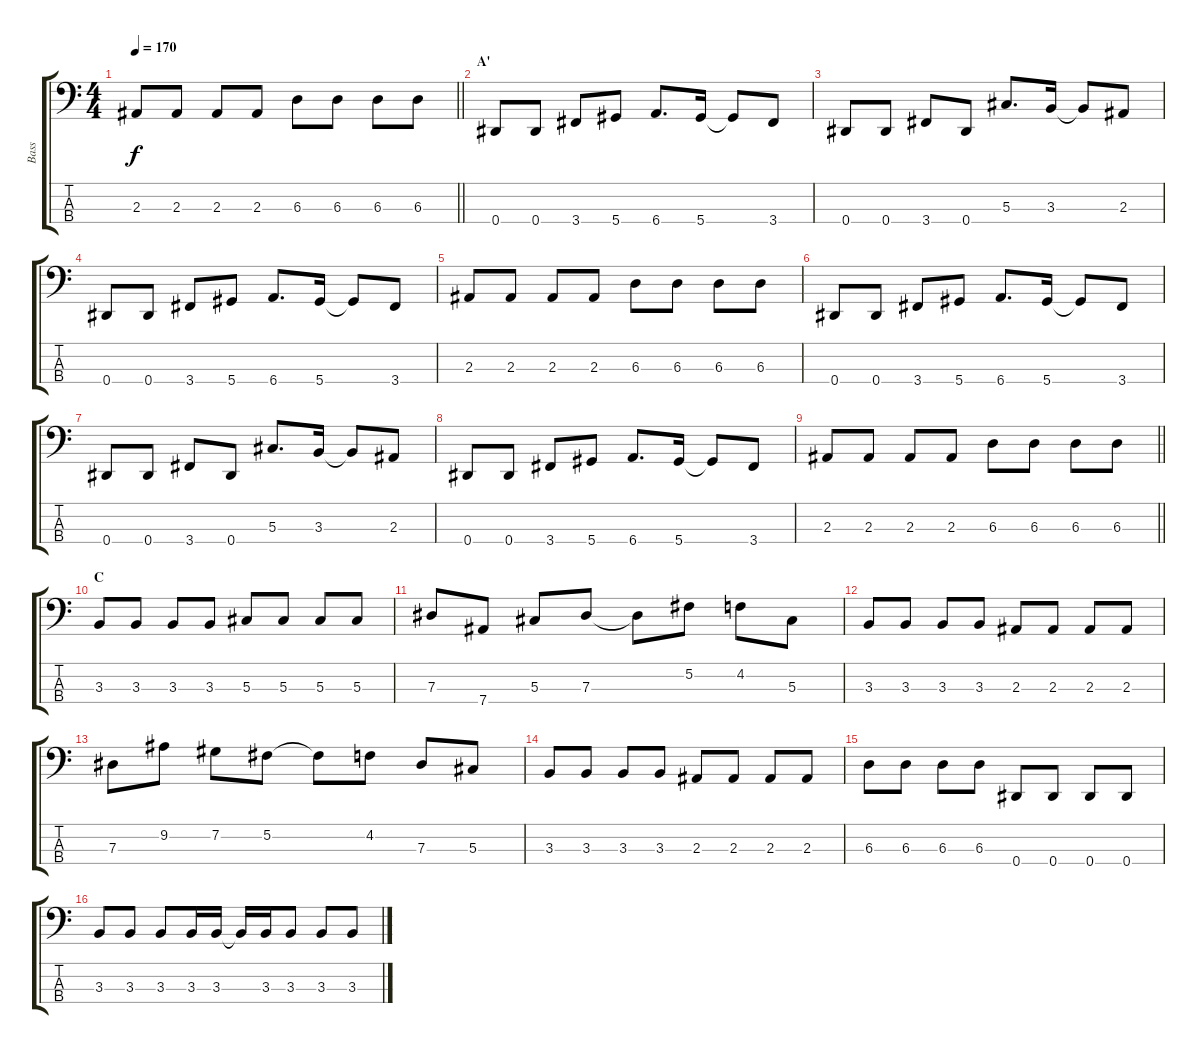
\track ("Bass" "Bass") {instrument electricbasspick}
\staff {score tabs}
\tuning (Gb2 Db2 Ab1 Eb1) {hide}
\ts (4 4)
\tempo 170
\clef f4
\barLineRight lightlight
\ks c
2.3.8{dy f} 2.3.8 2.3.8 2.3.8 6.3.8 6.3.8 6.3.8 6.3.8 |
\section ("" "A'")
0.4.8 0.4.8 3.4.8 5.4.8 6.4.8{d} 5.4.16 5.4{t}.8 3.4.8 |
0.4.8 0.4.8 3.4.8 0.4.8 5.3.8{d} 3.3.16 3.3{t}.8 2.3.8 |
0.4.8 0.4.8 3.4.8 5.4.8 6.4.8{d} 5.4.16 5.4{t}.8 3.4.8 |
2.3.8 2.3.8 2.3.8 2.3.8 6.3.8 6.3.8 6.3.8 6.3.8 |
0.4.8 0.4.8 3.4.8 5.4.8 6.4.8{d} 5.4.16 5.4{t}.8 3.4.8 |
0.4.8 0.4.8 3.4.8 0.4.8 5.3.8{d} 3.3.16 3.3{t}.8 2.3.8 |
0.4.8 0.4.8 3.4.8 5.4.8 6.4.8{d} 5.4.16 5.4{t}.8 3.4.8 |
\barLineRight lightlight
2.3.8 2.3.8 2.3.8 2.3.8 6.3.8 6.3.8 6.3.8 6.3.8 |
\section ("" "C")
3.3.8 3.3.8 3.3.8 3.3.8 5.3.8 5.3.8 5.3.8 5.3.8 |
7.3.8 7.4.8 5.3.8 7.3.8 7.3{t}.8 5.2.8 4.2.8 5.3.8 |
3.3.8 3.3.8 3.3.8 3.3.8 2.3.8 2.3.8 2.3.8 2.3.8 |
7.3.8 9.2.8 7.2.8 5.2.8 5.2{t}.8 4.2.8 7.3.8 5.3.8 |
3.3.8 3.3.8 3.3.8 3.3.8 2.3.8 2.3.8 2.3.8 2.3.8 |
6.3.8 6.3.8 6.3.8 6.3.8 0.4.8 0.4.8 0.4.8 0.4.8 |
3.3.8 3.3.8 3.3.8 3.3.16 3.3.16 3.3{t}.16 3.3.16 3.3.8 3.3.8 3.3.8
